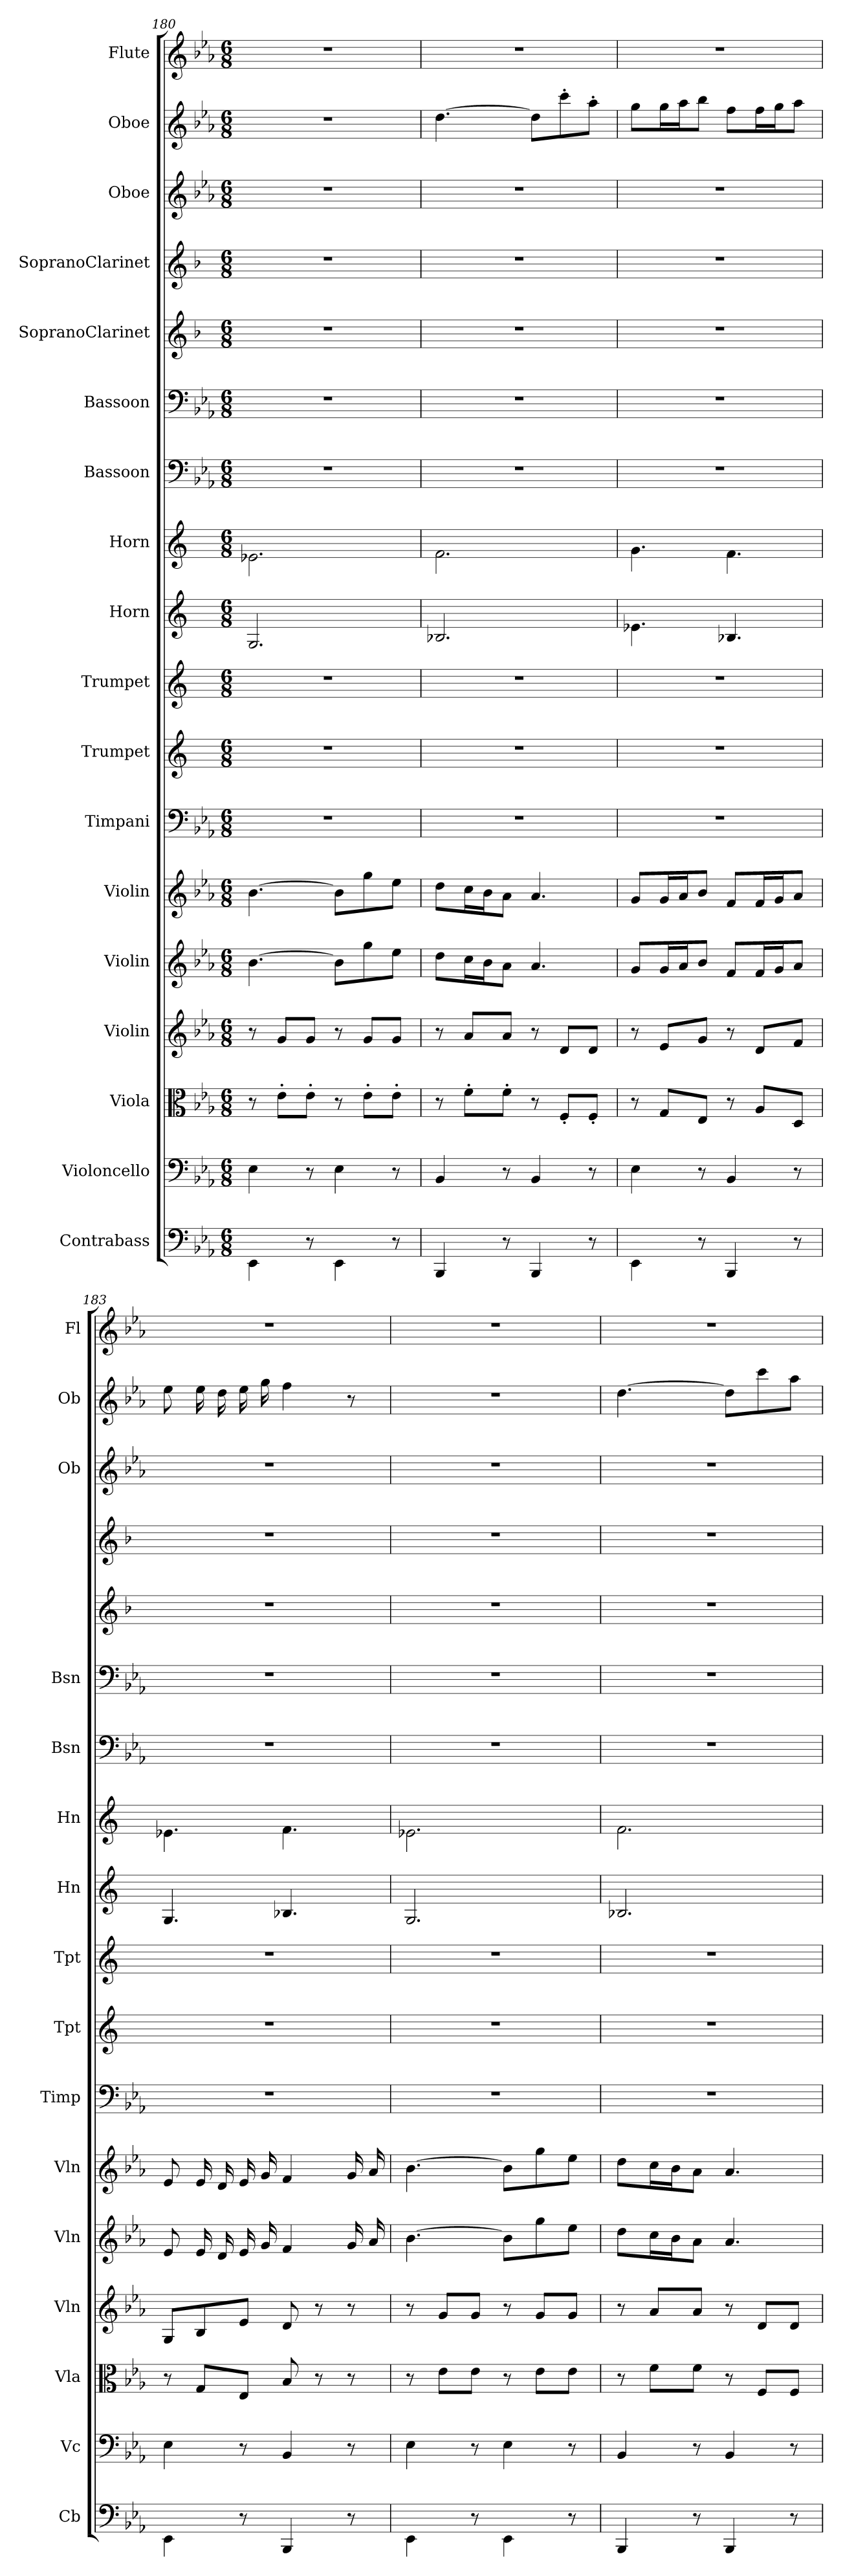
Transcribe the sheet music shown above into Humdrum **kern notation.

**kern	**kern	**kern	**kern	**kern	**kern	**kern	**kern	**kern	**kern	**kern	**kern	**kern	**kern	**kern	**kern	**kern	**kern
*part18	*part17	*part16	*part15	*part14	*part13	*part12	*part11	*part10	*part9	*part8	*part7	*part6	*part5	*part4	*part3	*part2	*part1
*staff18	*staff17	*staff16	*staff15	*staff14	*staff13	*staff12	*staff11	*staff10	*staff9	*staff8	*staff7	*staff6	*staff5	*staff4	*staff3	*staff2	*staff1
*I"Contrabass	*I"Violoncello	*I"Viola	*I"Violin	*I"Violin	*I"Violin	*I"Timpani	*I"Trumpet	*I"Trumpet	*I"Horn	*I"Horn	*I"Bassoon	*I"Bassoon	*I"SopranoClarinet	*I"SopranoClarinet	*I"Oboe	*I"Oboe	*I"Flute
*I'Cb	*I'Vc	*I'Vla	*I'Vln	*I'Vln	*I'Vln	*I'Timp	*I'Tpt	*I'Tpt	*I'Hn	*I'Hn	*I'Bsn	*I'Bsn	*	*	*I'Ob	*I'Ob	*I'Fl
*clefF4	*clefF4	*clefC3	*clefG2	*clefG2	*clefG2	*clefF4	*clefG2	*clefG2	*clefG2	*clefG2	*clefF4	*clefF4	*clefG2	*clefG2	*clefG2	*clefG2	*clefG2
*k[b-e-a-]	*k[b-e-a-]	*k[b-e-a-]	*k[b-e-a-]	*k[b-e-a-]	*k[b-e-a-]	*k[b-e-a-]	*k[]	*k[]	*k[]	*k[]	*k[b-e-a-]	*k[b-e-a-]	*k[b-]	*k[b-]	*k[b-e-a-]	*k[b-e-a-]	*k[b-e-a-]
*M6/8	*M6/8	*M6/8	*M6/8	*M6/8	*M6/8	*M6/8	*M6/8	*M6/8	*M6/8	*M6/8	*M6/8	*M6/8	*M6/8	*M6/8	*M6/8	*M6/8	*M6/8
=180	=180	=180	=180	=180	=180	=180	=180	=180	=180	=180	=180	=180	=180	=180	=180	=180	=180
4EE-"\	4E-"\	8r	8r	[4.b-\	[4.b-\	2.r	2.r	2.r	2.G/	2.e-X\	2.r	2.r	2.r	2.r	2.r	2.r	2.r
.	.	8e-'\L	8g/L	.	.	.	.	.	.	.	.	.	.	.	.	.	.
8r	8r	8e-'\J	8g/J	.	.	.	.	.	.	.	.	.	.	.	.	.	.
4EE-"\	4E-"\	8r	8r	8b-\L]	8b-\L]	.	.	.	.	.	.	.	.	.	.	.	.
.	.	8e-'\L	8g/L	8gg\	8gg\	.	.	.	.	.	.	.	.	.	.	.	.
8r	8r	8e-'\J	8g/J	8ee-\J	8ee-\J	.	.	.	.	.	.	.	.	.	.	.	.
=181	=181	=181	=181	=181	=181	=181	=181	=181	=181	=181	=181	=181	=181	=181	=181	=181	=181
4BBB-"/	4BB-"/	8r	8r	8dd\L	8dd\L	2.r	2.r	2.r	2.B-X/	2.f\	2.r	2.r	2.r	2.r	2.r	[4.dd\	2.r
.	.	8f'\L	8a-/L	16cc\L	16cc\L	.	.	.	.	.	.	.	.	.	.	.	.
.	.	.	.	16b-\J	16b-\J	.	.	.	.	.	.	.	.	.	.	.	.
8r	8r	8f'\J	8a-/J	8a-\J	8a-\J	.	.	.	.	.	.	.	.	.	.	.	.
4BBB-"/	4BB-"/	8r	8r	4.a-/	4.a-/	.	.	.	.	.	.	.	.	.	.	8dd\L]	.
.	.	8F'/L	8d/L	.	.	.	.	.	.	.	.	.	.	.	.	8ccc'\	.
8r	8r	8F'/J	8d/J	.	.	.	.	.	.	.	.	.	.	.	.	8aa-'\J	.
=182	=182	=182	=182	=182	=182	=182	=182	=182	=182	=182	=182	=182	=182	=182	=182	=182	=182
4EE-"\	4E-"\	8r	8r	8g/L	8g/L	2.r	2.r	2.r	4.e-X\	4.g\	2.r	2.r	2.r	2.r	2.r	8gg\L	2.r
.	.	8G/L	8e-/L	16g/L	16g/L	.	.	.	.	.	.	.	.	.	.	16gg\L	.
.	.	.	.	16a-/J	16a-/J	.	.	.	.	.	.	.	.	.	.	16aa-\J	.
8r	8r	8E-/J	8g/J	8b-/J	8b-/J	.	.	.	.	.	.	.	.	.	.	8bb-\J	.
4BBB-"/	4BB-"/	8r	8r	8f/L	8f/L	.	.	.	4.B-X/	4.f\	.	.	.	.	.	8ff\L	.
.	.	8A-/L	8d/L	16f/L	16f/L	.	.	.	.	.	.	.	.	.	.	16ff\L	.
.	.	.	.	16g/J	16g/J	.	.	.	.	.	.	.	.	.	.	16gg\J	.
8r	8r	8D/J	8f/J	8a-/J	8a-/J	.	.	.	.	.	.	.	.	.	.	8aa-\J	.
=183	=183	=183	=183	=183	=183	=183	=183	=183	=183	=183	=183	=183	=183	=183	=183	=183	=183
4EE-"\	4E-"\	8r	8G/L	8e-/	8e-/	2.r	2.r	2.r	4.G/	4.e-X\	2.r	2.r	2.r	2.r	2.r	8ee-\	2.r
.	.	8G/L	8B-/	16e-/	16e-/	.	.	.	.	.	.	.	.	.	.	16ee-\	.
.	.	.	.	16d/	16d/	.	.	.	.	.	.	.	.	.	.	16dd\	.
8r	8r	8E-/J	8e-/J	16e-/	16e-/	.	.	.	.	.	.	.	.	.	.	16ee-\	.
.	.	.	.	16g/	16g/	.	.	.	.	.	.	.	.	.	.	16gg\	.
4BBB-"/	4BB-"/	8B-/	8d/	4f/	4f/	.	.	.	4.B-X/	4.f\	.	.	.	.	.	4ff\	.
.	.	8r	8r	.	.	.	.	.	.	.	.	.	.	.	.	.	.
8r	8r	8r	8r	16g/	16g/	.	.	.	.	.	.	.	.	.	.	8r	.
.	.	.	.	16a-/	16a-/	.	.	.	.	.	.	.	.	.	.	.	.
=184	=184	=184	=184	=184	=184	=184	=184	=184	=184	=184	=184	=184	=184	=184	=184	=184	=184
4EE-"\	4E-"\	8r	8r	[4.b-\	[4.b-\	2.r	2.r	2.r	2.G/	2.e-X\	2.r	2.r	2.r	2.r	2.r	2.r	2.r
.	.	8e-\L	8g/L	.	.	.	.	.	.	.	.	.	.	.	.	.	.
8r	8r	8e-\J	8g/J	.	.	.	.	.	.	.	.	.	.	.	.	.	.
4EE-"\	4E-"\	8r	8r	8b-\L]	8b-\L]	.	.	.	.	.	.	.	.	.	.	.	.
.	.	8e-\L	8g/L	8gg\	8gg\	.	.	.	.	.	.	.	.	.	.	.	.
8r	8r	8e-\J	8g/J	8ee-\J	8ee-\J	.	.	.	.	.	.	.	.	.	.	.	.
=185	=185	=185	=185	=185	=185	=185	=185	=185	=185	=185	=185	=185	=185	=185	=185	=185	=185
4BBB-"/	4BB-"/	8r	8r	8dd\L	8dd\L	2.r	2.r	2.r	2.B-X/	2.f\	2.r	2.r	2.r	2.r	2.r	[4.dd\	2.r
.	.	8f\L	8a-/L	16cc\L	16cc\L	.	.	.	.	.	.	.	.	.	.	.	.
.	.	.	.	16b-\J	16b-\J	.	.	.	.	.	.	.	.	.	.	.	.
8r	8r	8f\J	8a-/J	8a-\J	8a-\J	.	.	.	.	.	.	.	.	.	.	.	.
4BBB-"/	4BB-"/	8r	8r	4.a-/	4.a-/	.	.	.	.	.	.	.	.	.	.	8dd\L]	.
.	.	8F/L	8d/L	.	.	.	.	.	.	.	.	.	.	.	.	8ccc\	.
8r	8r	8F/J	8d/J	.	.	.	.	.	.	.	.	.	.	.	.	8aa-\J	.
=	=	=	=	=	=	=	=	=	=	=	=	=	=	=	=	=	=
*-	*-	*-	*-	*-	*-	*-	*-	*-	*-	*-	*-	*-	*-	*-	*-	*-	*-
